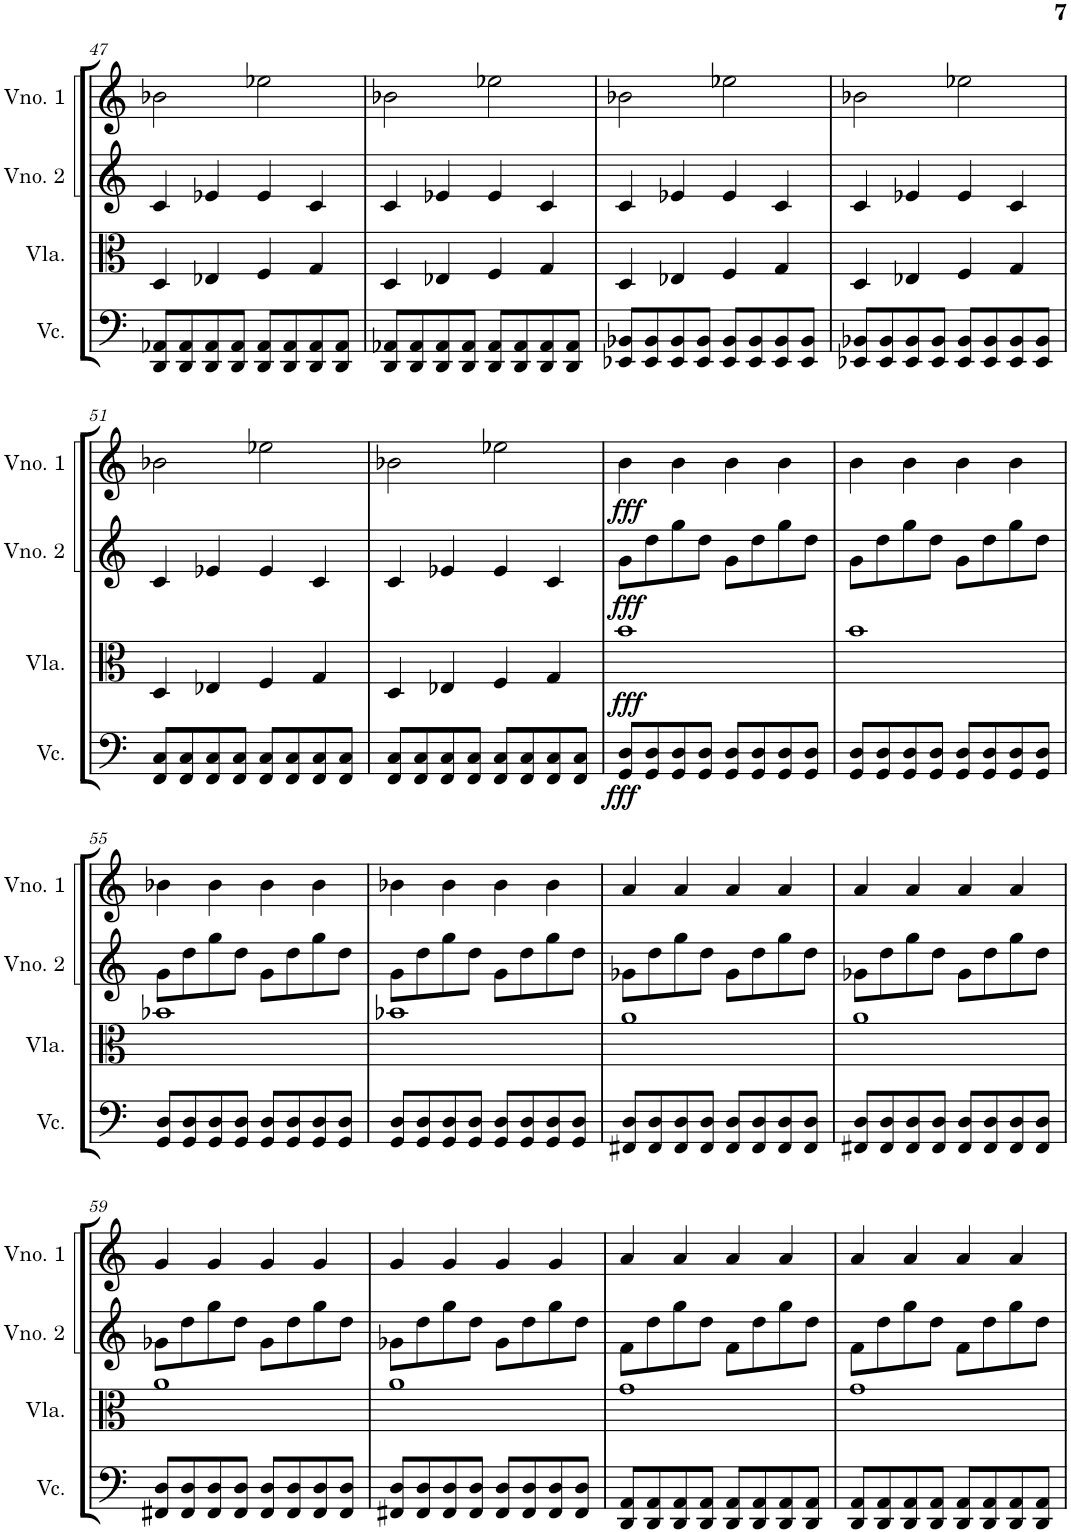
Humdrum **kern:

**kern	**dynam	**kern	**dynam	**kern	**dynam	**kern	**dynam
*part4	*part4	*part3	*part3	*part2	*part2	*part1	*part1
*staff4	*staff4	*staff3	*staff3	*staff2	*staff2	*staff1	*staff1
*I"Violoncelo	*	*I"Viola	*	*I"Violino 2	*	*I"Violino 1	*
*I'Vc.	*	*I'Vla.	*	*I'Vno. 2	*	*I'Vno. 1	*
!!LO:PB:g=z
*clefF4	*	*clefC3	*	*clefG2	*	*clefG2	*
*k[]	*	*k[]	*	*k[]	*	*k[]	*
*M4/4	*	*M4/4	*	*M4/4	*	*M4/4	*
=47	=47	=47	=47	=47	=47	=47	=47
8DD/ 8AA-X/L	.	4D/	.	4c/	.	2b-X\	.
8DD/ 8AA-/	.	.	.	.	.	.	.
8DD/ 8AA-/	.	4E-X/	.	4e-X/	.	.	.
8DD/ 8AA-/J	.	.	.	.	.	.	.
8DD/ 8AA-/L	.	4F/	.	4e-/	.	2ee-X\	.
8DD/ 8AA-/	.	.	.	.	.	.	.
8DD/ 8AA-/	.	4G/	.	4c/	.	.	.
8DD/ 8AA-/J	.	.	.	.	.	.	.
=48	=48	=48	=48	=48	=48	=48	=48
8DD/ 8AA-X/L	.	4D/	.	4c/	.	2b-X\	.
8DD/ 8AA-/	.	.	.	.	.	.	.
8DD/ 8AA-/	.	4E-X/	.	4e-X/	.	.	.
8DD/ 8AA-/J	.	.	.	.	.	.	.
8DD/ 8AA-/L	.	4F/	.	4e-/	.	2ee-X\	.
8DD/ 8AA-/	.	.	.	.	.	.	.
8DD/ 8AA-/	.	4G/	.	4c/	.	.	.
8DD/ 8AA-/J	.	.	.	.	.	.	.
=49	=49	=49	=49	=49	=49	=49	=49
8EE-X/ 8BB-X/L	.	4D/	.	4c/	.	2b-X\	.
8EE-/ 8BB-/	.	.	.	.	.	.	.
8EE-/ 8BB-/	.	4E-X/	.	4e-X/	.	.	.
8EE-/ 8BB-/J	.	.	.	.	.	.	.
8EE-/ 8BB-/L	.	4F/	.	4e-/	.	2ee-X\	.
8EE-/ 8BB-/	.	.	.	.	.	.	.
8EE-/ 8BB-/	.	4G/	.	4c/	.	.	.
8EE-/ 8BB-/J	.	.	.	.	.	.	.
=50	=50	=50	=50	=50	=50	=50	=50
8EE-X/ 8BB-X/L	.	4D/	.	4c/	.	2b-X\	.
8EE-/ 8BB-/	.	.	.	.	.	.	.
8EE-/ 8BB-/	.	4E-X/	.	4e-X/	.	.	.
8EE-/ 8BB-/J	.	.	.	.	.	.	.
8EE-/ 8BB-/L	.	4F/	.	4e-/	.	2ee-X\	.
8EE-/ 8BB-/	.	.	.	.	.	.	.
8EE-/ 8BB-/	.	4G/	.	4c/	.	.	.
8EE-/ 8BB-/J	.	.	.	.	.	.	.
!!LO:LB:g=z
=51	=51	=51	=51	=51	=51	=51	=51
8FF/ 8C/L	.	4D/	.	4c/	.	2b-X\	.
8FF/ 8C/	.	.	.	.	.	.	.
8FF/ 8C/	.	4E-X/	.	4e-X/	.	.	.
8FF/ 8C/J	.	.	.	.	.	.	.
8FF/ 8C/L	.	4F/	.	4e-/	.	2ee-X\	.
8FF/ 8C/	.	.	.	.	.	.	.
8FF/ 8C/	.	4G/	.	4c/	.	.	.
8FF/ 8C/J	.	.	.	.	.	.	.
=52	=52	=52	=52	=52	=52	=52	=52
8FF/ 8C/L	.	4D/	.	4c/	.	2b-X\	.
8FF/ 8C/	.	.	.	.	.	.	.
8FF/ 8C/	.	4E-X/	.	4e-X/	.	.	.
8FF/ 8C/J	.	.	.	.	.	.	.
8FF/ 8C/L	.	4F/	.	4e-/	.	2ee-X\	.
8FF/ 8C/	.	.	.	.	.	.	.
8FF/ 8C/	.	4G/	.	4c/	.	.	.
8FF/ 8C/J	.	.	.	.	.	.	.
=53	=53	=53	=53	=53	=53	=53	=53
!	!LO:DY:b	!	!LO:DY:b	!	!LO:DY:b	!	!LO:DY:b
8GG/ 8D/L	fff	1b	fff	8g\L	fff	4b\	fff
8GG/ 8D/	.	.	.	8dd\	.	.	.
8GG/ 8D/	.	.	.	8gg\	.	4b\	.
8GG/ 8D/J	.	.	.	8dd\J	.	.	.
8GG/ 8D/L	.	.	.	8g\L	.	4b\	.
8GG/ 8D/	.	.	.	8dd\	.	.	.
8GG/ 8D/	.	.	.	8gg\	.	4b\	.
8GG/ 8D/J	.	.	.	8dd\J	.	.	.
=54	=54	=54	=54	=54	=54	=54	=54
8GG/ 8D/L	.	1b	.	8g\L	.	4b\	.
8GG/ 8D/	.	.	.	8dd\	.	.	.
8GG/ 8D/	.	.	.	8gg\	.	4b\	.
8GG/ 8D/J	.	.	.	8dd\J	.	.	.
8GG/ 8D/L	.	.	.	8g\L	.	4b\	.
8GG/ 8D/	.	.	.	8dd\	.	.	.
8GG/ 8D/	.	.	.	8gg\	.	4b\	.
8GG/ 8D/J	.	.	.	8dd\J	.	.	.
!!LO:LB:g=z
=55	=55	=55	=55	=55	=55	=55	=55
8GG/ 8D/L	.	1b-X	.	8g\L	.	4b-X\	.
8GG/ 8D/	.	.	.	8dd\	.	.	.
8GG/ 8D/	.	.	.	8gg\	.	4b-\	.
8GG/ 8D/J	.	.	.	8dd\J	.	.	.
8GG/ 8D/L	.	.	.	8g\L	.	4b-\	.
8GG/ 8D/	.	.	.	8dd\	.	.	.
8GG/ 8D/	.	.	.	8gg\	.	4b-\	.
8GG/ 8D/J	.	.	.	8dd\J	.	.	.
=56	=56	=56	=56	=56	=56	=56	=56
8GG/ 8D/L	.	1b-X	.	8g\L	.	4b-X\	.
8GG/ 8D/	.	.	.	8dd\	.	.	.
8GG/ 8D/	.	.	.	8gg\	.	4b-\	.
8GG/ 8D/J	.	.	.	8dd\J	.	.	.
8GG/ 8D/L	.	.	.	8g\L	.	4b-\	.
8GG/ 8D/	.	.	.	8dd\	.	.	.
8GG/ 8D/	.	.	.	8gg\	.	4b-\	.
8GG/ 8D/J	.	.	.	8dd\J	.	.	.
=57	=57	=57	=57	=57	=57	=57	=57
8FF#X/ 8D/L	.	1a	.	8g-X\L	.	4a/	.
8FF#/ 8D/	.	.	.	8dd\	.	.	.
8FF#/ 8D/	.	.	.	8gg\	.	4a/	.
8FF#/ 8D/J	.	.	.	8dd\J	.	.	.
8FF#/ 8D/L	.	.	.	8g-\L	.	4a/	.
8FF#/ 8D/	.	.	.	8dd\	.	.	.
8FF#/ 8D/	.	.	.	8gg\	.	4a/	.
8FF#/ 8D/J	.	.	.	8dd\J	.	.	.
=58	=58	=58	=58	=58	=58	=58	=58
8FF#X/ 8D/L	.	1a	.	8g-X\L	.	4a/	.
8FF#/ 8D/	.	.	.	8dd\	.	.	.
8FF#/ 8D/	.	.	.	8gg\	.	4a/	.
8FF#/ 8D/J	.	.	.	8dd\J	.	.	.
8FF#/ 8D/L	.	.	.	8g-\L	.	4a/	.
8FF#/ 8D/	.	.	.	8dd\	.	.	.
8FF#/ 8D/	.	.	.	8gg\	.	4a/	.
8FF#/ 8D/J	.	.	.	8dd\J	.	.	.
!!LO:LB:g=z
=59	=59	=59	=59	=59	=59	=59	=59
8FF#X/ 8D/L	.	1a	.	8g-X\L	.	4g/	.
8FF#/ 8D/	.	.	.	8dd\	.	.	.
8FF#/ 8D/	.	.	.	8gg\	.	4g/	.
8FF#/ 8D/J	.	.	.	8dd\J	.	.	.
8FF#/ 8D/L	.	.	.	8g-\L	.	4g/	.
8FF#/ 8D/	.	.	.	8dd\	.	.	.
8FF#/ 8D/	.	.	.	8gg\	.	4g/	.
8FF#/ 8D/J	.	.	.	8dd\J	.	.	.
=60	=60	=60	=60	=60	=60	=60	=60
8FF#X/ 8D/L	.	1a	.	8g-X\L	.	4g/	.
8FF#/ 8D/	.	.	.	8dd\	.	.	.
8FF#/ 8D/	.	.	.	8gg\	.	4g/	.
8FF#/ 8D/J	.	.	.	8dd\J	.	.	.
8FF#/ 8D/L	.	.	.	8g-\L	.	4g/	.
8FF#/ 8D/	.	.	.	8dd\	.	.	.
8FF#/ 8D/	.	.	.	8gg\	.	4g/	.
8FF#/ 8D/J	.	.	.	8dd\J	.	.	.
=61	=61	=61	=61	=61	=61	=61	=61
8DD/ 8AA/L	.	1g	.	8f\L	.	4a/	.
8DD/ 8AA/	.	.	.	8dd\	.	.	.
8DD/ 8AA/	.	.	.	8gg\	.	4a/	.
8DD/ 8AA/J	.	.	.	8dd\J	.	.	.
8DD/ 8AA/L	.	.	.	8f\L	.	4a/	.
8DD/ 8AA/	.	.	.	8dd\	.	.	.
8DD/ 8AA/	.	.	.	8gg\	.	4a/	.
8DD/ 8AA/J	.	.	.	8dd\J	.	.	.
=62	=62	=62	=62	=62	=62	=62	=62
8DD/ 8AA/L	.	1g	.	8f\L	.	4a/	.
8DD/ 8AA/	.	.	.	8dd\	.	.	.
8DD/ 8AA/	.	.	.	8gg\	.	4a/	.
8DD/ 8AA/J	.	.	.	8dd\J	.	.	.
8DD/ 8AA/L	.	.	.	8f\L	.	4a/	.
8DD/ 8AA/	.	.	.	8dd\	.	.	.
8DD/ 8AA/	.	.	.	8gg\	.	4a/	.
8DD/ 8AA/J	.	.	.	8dd\J	.	.	.
=	=	=	=	=	=	=	=
*-	*-	*-	*-	*-	*-	*-	*-
